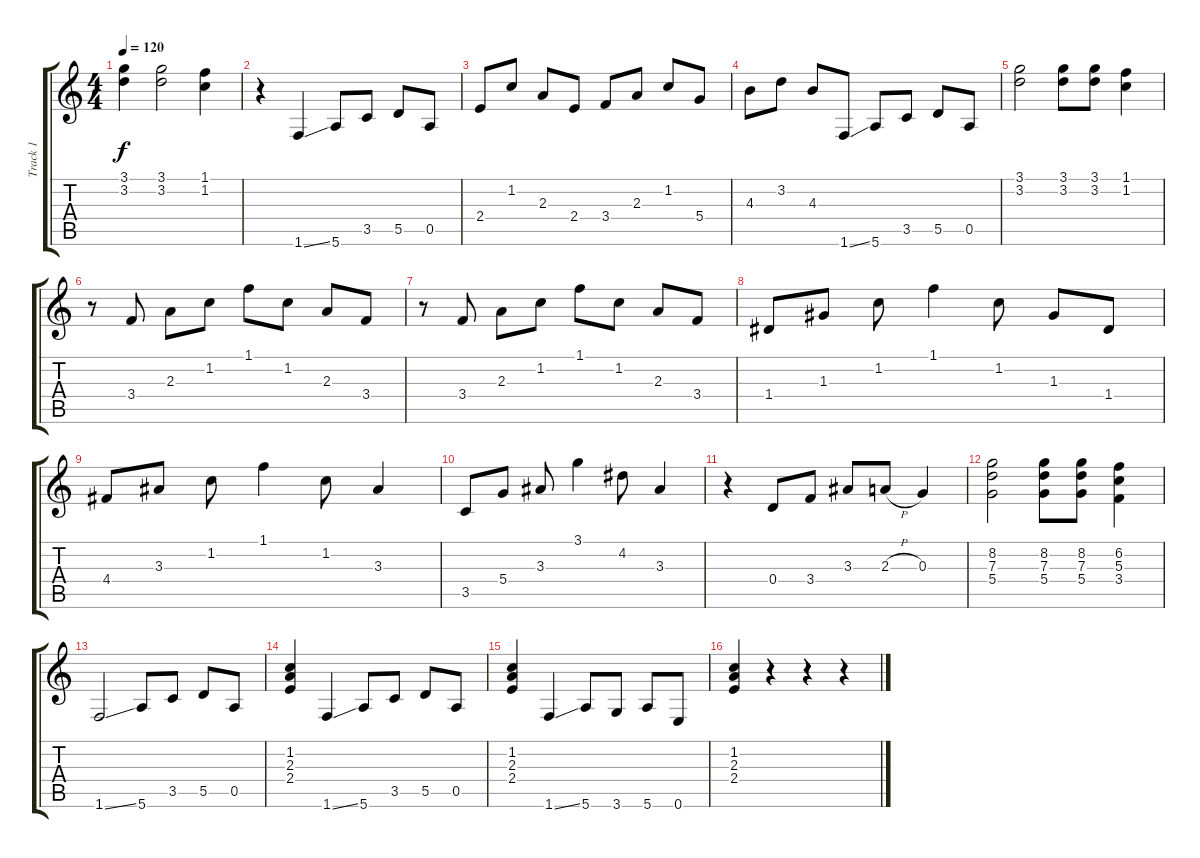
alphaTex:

\track ("Track 1" "Track 1") {instrument electricguitarclean}
\staff {score tabs}
\tuning (E4 B3 G3 D3 A2 E2) {hide}
\ts (4 4)
\tempo 120
\clef g2
\ks c
(3.1 3.2).4{dy f} (3.1 3.2).2 (1.1 1.2).4 |
r.4 1.6{ss}.4 5.6.8 3.5.8 5.5.8 0.5.8 |
2.4.8 1.2.8 2.3.8 2.4.8 3.4.8 2.3.8 1.2.8 5.4.8 |
4.3.8 3.2.8 4.3.8 1.6{ss}.8 5.6.8 3.5.8 5.5.8 0.5.8 |
(3.1 3.2).2 (3.1 3.2).8 (3.1 3.2).8 (1.1 1.2).4 |
r.8 3.4.8 2.3.8 1.2.8 1.1.8 1.2.8 2.3.8 3.4.8 |
r.8 3.4.8 2.3.8 1.2.8 1.1.8 1.2.8 2.3.8 3.4.8 |
1.4.8 1.3.8 1.2.8 1.1.4 1.2.8 1.3.8 1.4.8 |
4.4.8 3.3.8 1.2.8 1.1.4 1.2.8 3.3.4 |
3.5.8 5.4.8 3.3.8 3.1.4 4.2.8 3.3.4 |
r.4 0.4.8 3.4.8 3.3.8 2.3{h}.8 0.3.4 |
(8.2 7.3 5.4).2 (8.2 7.3 5.4).8 (8.2 7.3 5.4).8 (6.2 5.3 3.4).4 |
1.6{ss}.2 5.6.8 3.5.8 5.5.8 0.5.8 |
(1.2 2.3 2.4).4 1.6{ss}.4 5.6.8 3.5.8 5.5.8 0.5.8 |
(1.2 2.3 2.4).4 1.6{ss}.4 5.6.8 3.6.8 5.6.8 0.6.8 |
(1.2 2.3 2.4).4 r.4 r.4 r.4
